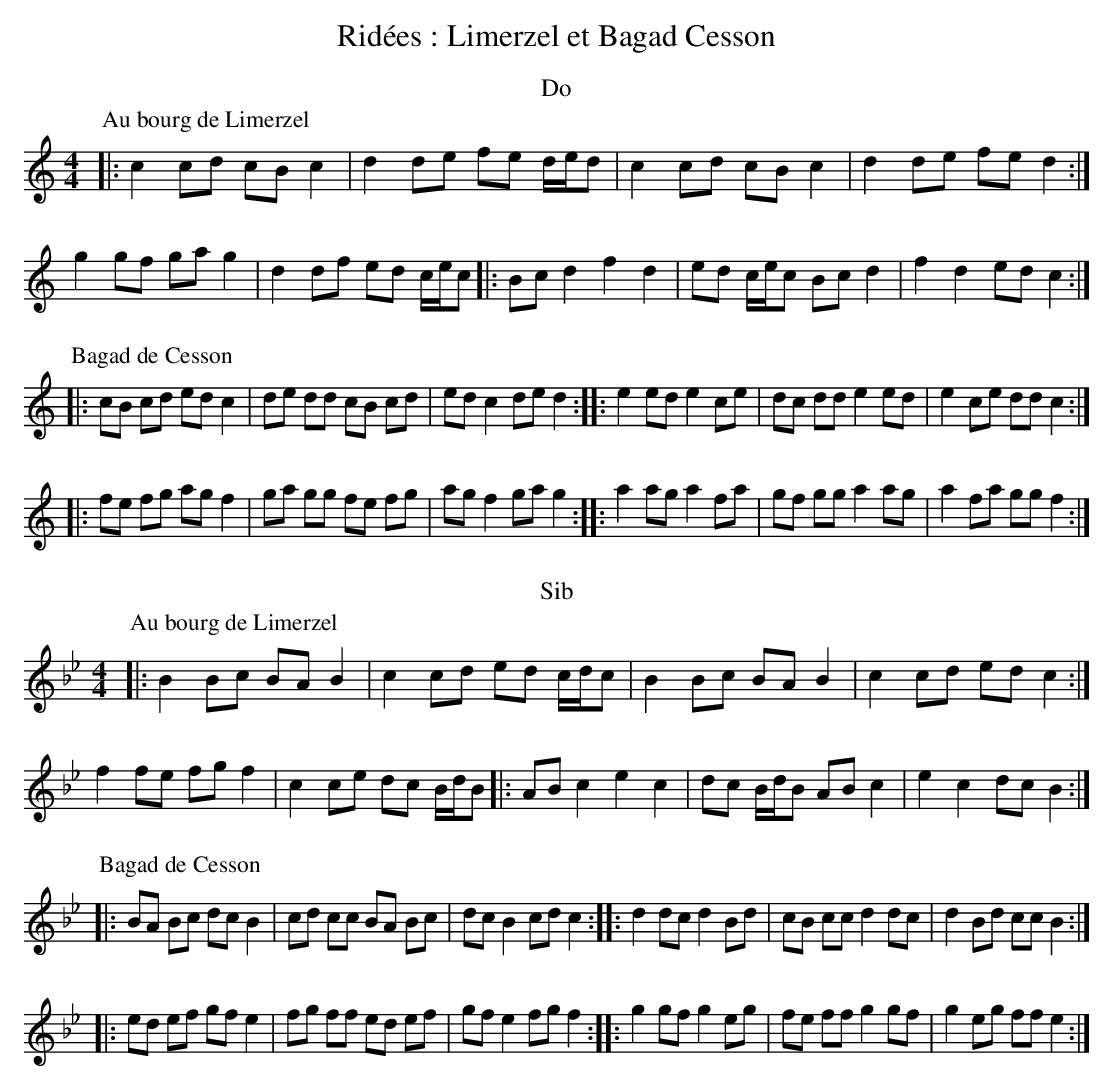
X:1
T:Ridées : Limerzel et Bagad Cesson
M:4/4
L:1/8
K:Cmaj
T:Do
P:Au bourg de Limerzel
|: c2 cd cB c2 | d2 de fe d/2e/2d | c2 cd cB c2 | d2 de fe d2 :|\
g2 gf ga g2 | d2 df ed c/2e/2c |:\
Bc d2 f2 d2 | ed c/2e/2c Bc d2 | f2 d2 ed c2 :|
%%vskip 1
P:Bagad de Cesson
K:Cmaj
|: cB cd ed c2 |de dd cB cd |ed c2 de d2 ::\
e2 ed e2 ce |dc dd e2 ed |e2 ce dd c2 :|
%%vskip 1
|: fe fg ag f2 | ga gg fe fg | ag f2 ga g2 ::\
a2 ag a2 fa | gf gg a2 ag | a2 fa gg f2 :|
%%vskip 1
K:Bb
T:Sib
P:Au bourg de Limerzel
|: B2 Bc BA B2 | c2 cd ed c/2d/2c | B2 Bc BA B2 | c2 cd ed c2 :|\
f2 fe fg f2 | c2 ce dc B/2d/2B |:\
AB c2 e2 c2 | dc B/2d/2B AB c2 | e2 c2 dc B2 :|
%%vskip 1
P:Bagad de Cesson
K:Bbmaj
|: BA Bc dc B2 |cd cc BA Bc |dc B2 cd c2 ::\
d2 dc d2 Bd |cB cc d2 dc |d2 Bd cc B2 :|
%%vskip 1
|: ed ef gf e2 | fg ff ed ef | gf e2 fg f2 ::\
g2 gf g2 eg | fe ff g2 gf | g2 eg ff e2 :|
